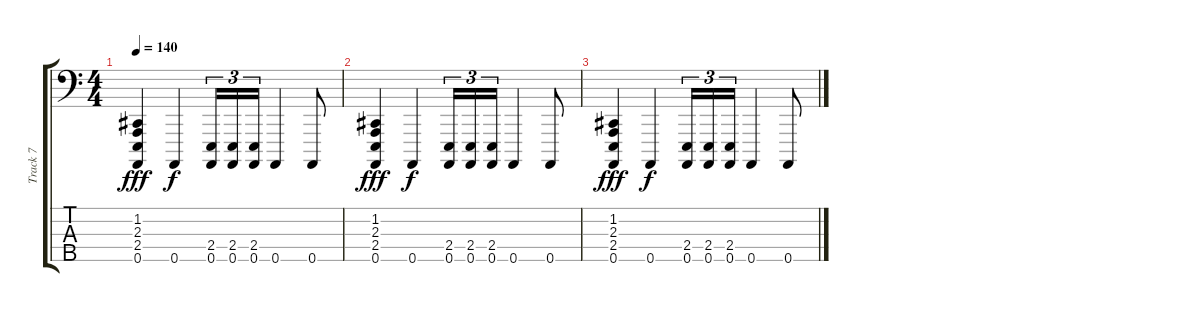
\track ("Track 7" "Track 7") {instrument timpani}
\staff {score tabs}
\tuning (F2 C2 G1 D1 A0) {hide}
\ts (4 4)
\tempo 140
\clef f4
\ks c
(1.2 2.3 2.4 0.5).4{dy fff} 0.5.4{dy f} (2.4 0.5).16{tu (3 2)} (2.4 0.5).16{tu (3 2)} (2.4 0.5).16{tu (3 2)} 0.5.4 0.5.8 |
(1.2 2.3 2.4 0.5).4{dy fff} 0.5.4{dy f} (2.4 0.5).16{tu (3 2)} (2.4 0.5).16{tu (3 2)} (2.4 0.5).16{tu (3 2)} 0.5.4 0.5.8 |
(1.2 2.3 2.4 0.5).4{dy fff} 0.5.4{dy f} (2.4 0.5).16{tu (3 2)} (2.4 0.5).16{tu (3 2)} (2.4 0.5).16{tu (3 2)} 0.5.4 0.5.8
